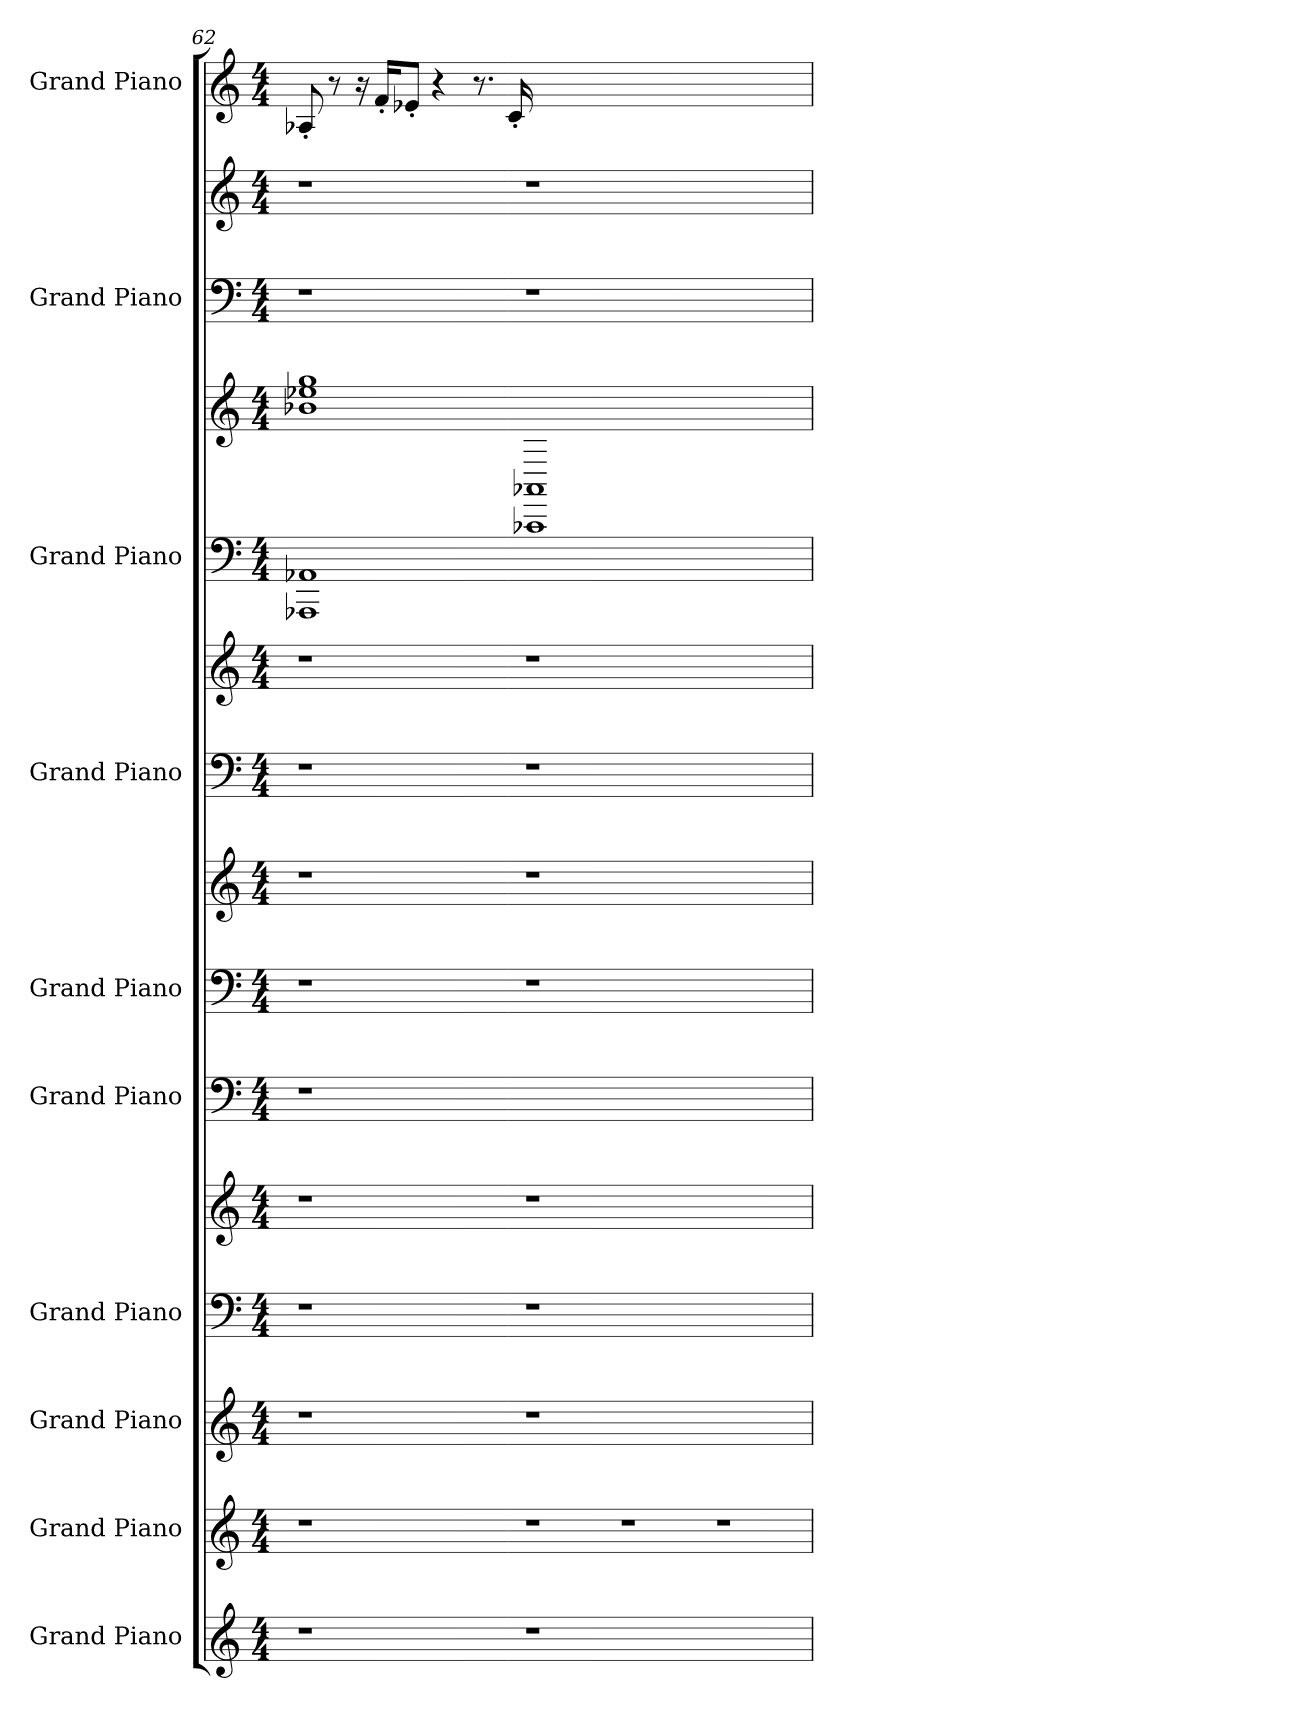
**kern	**kern	**kern	**kern	**kern	**kern	**kern	**kern	**kern	**kern	**kern	**kern	**kern	**kern	**kern
*part10	*part9	*part8	*part7	*part7	*part6	*part5	*part5	*part4	*part4	*part3	*part3	*part2	*part2	*part1
*staff15	*staff14	*staff13	*staff12	*staff11	*staff10	*staff9	*staff8	*staff7	*staff6	*staff5	*staff4	*staff3	*staff2	*staff1
*I"Grand Piano	*I"Grand Piano	*I"Grand Piano	*I"Grand Piano	*	*I"Grand Piano	*I"Grand Piano	*	*I"Grand Piano	*	*I"Grand Piano	*	*I"Grand Piano	*	*I"Grand Piano
*clefG2	*clefG2	*clefG2	*clefF4	*clefG2	*clefF4	*clefF4	*clefG2	*clefF4	*clefG2	*clefF4	*clefG2	*clefF4	*clefG2	*clefG2
*k[]	*k[]	*k[]	*k[]	*k[]	*k[]	*k[]	*k[]	*k[]	*k[]	*k[]	*k[]	*k[]	*k[]	*k[]
*C:	*C:	*C:	*C:	*C:	*C:	*C:	*C:	*C:	*C:	*C:	*C:	*C:	*C:	*C:
*M4/4	*M4/4	*M4/4	*M4/4	*M4/4	*M4/4	*M4/4	*M4/4	*M4/4	*M4/4	*M4/4	*M4/4	*M4/4	*M4/4	*M4/4
=62	=62	=62	=62	=62	=62	=62	=62	=62	=62	=62	=62	=62	=62	=62
1r	1r	1r	1r	1r	1r	1r	1r	1r	1r	1AAA-X 1AA-X	1b-X 1ee-X 1gg	1r	1r	8A-X'
.	.	.	.	.	.	.	.	.	.	.	.	.	.	8r
.	.	.	.	.	.	.	.	.	.	.	.	.	.	16r
.	.	.	.	.	.	.	.	.	.	.	.	.	.	16f'KL
.	.	.	.	.	.	.	.	.	.	.	.	.	.	8e-X'J
.	.	.	.	.	.	.	.	.	.	.	.	.	.	4r
.	.	.	.	.	.	.	.	.	.	.	.	.	.	8.r
.	.	.	.	.	.	.	.	.	.	.	.	.	.	16c'
1r	1r	1r	1r	1r	0.ryy	1r	1r	1r	1r	0.ryy	1AAA-X 1AA-X	1r	1r	0.ryy
0ryy	1r	0ryy	0ryy	0ryy	.	0ryy	0ryy	0ryy	0ryy	.	0ryy	0ryy	0ryy	.
.	1r	.	.	.	.	.	.	.	.	.	.	.	.	.
=	=	=	=	=	=	=	=	=	=	=	=	=	=	=
*-	*-	*-	*-	*-	*-	*-	*-	*-	*-	*-	*-	*-	*-	*-
